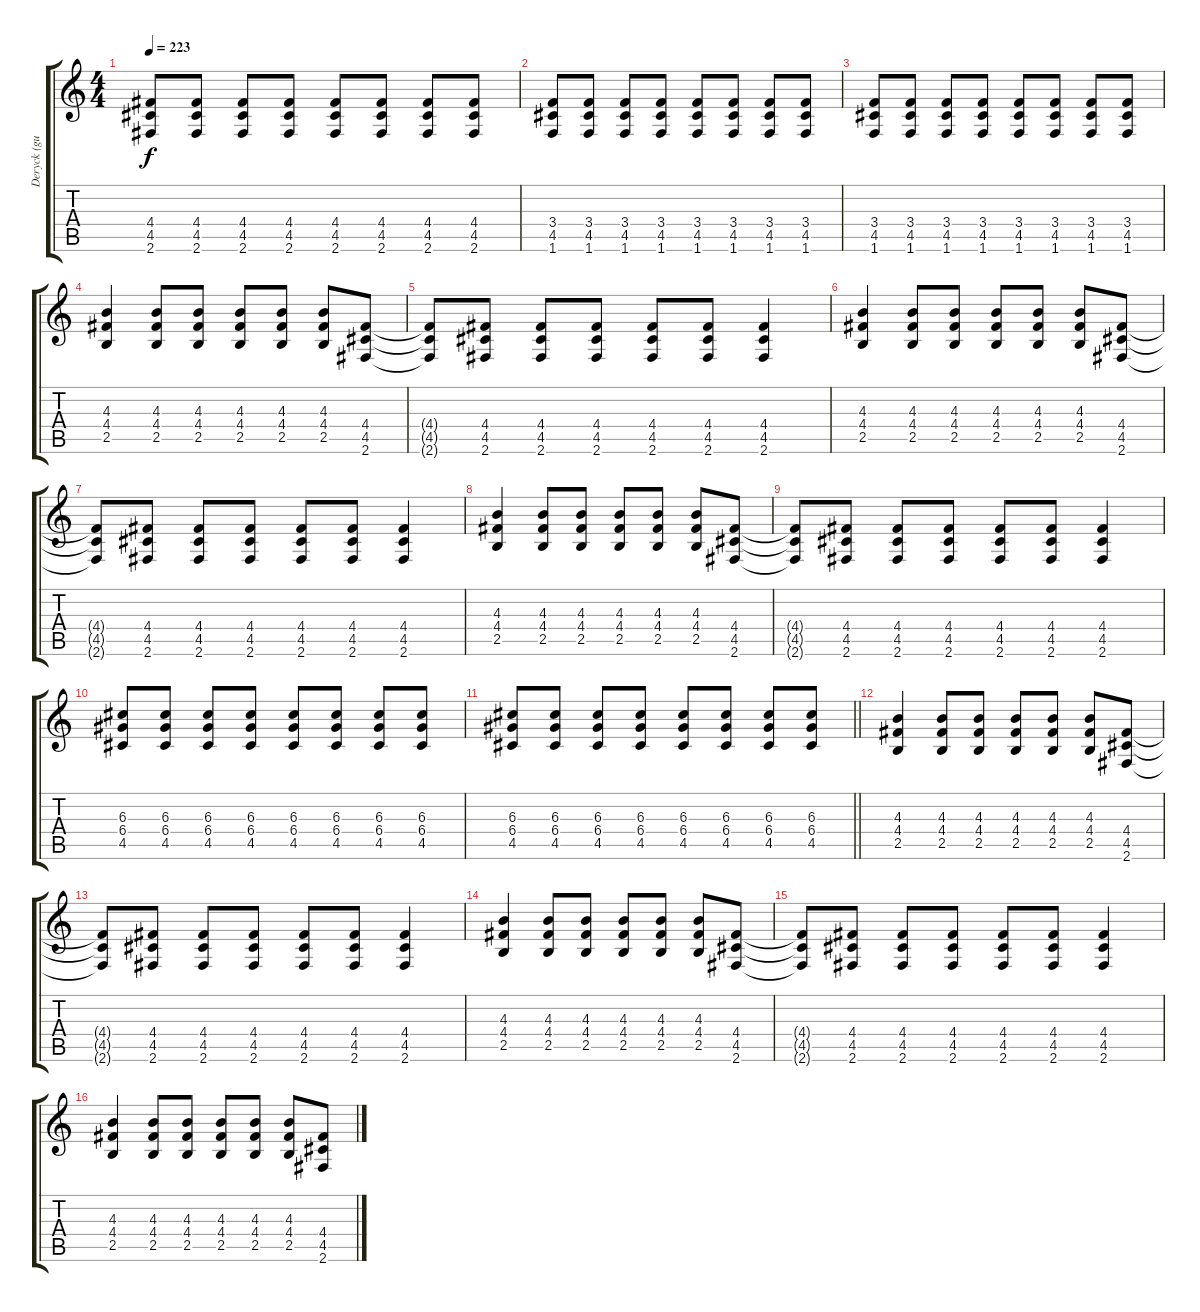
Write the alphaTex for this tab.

\track ("Deryck (guitar 2)" "Deryck (gu") {instrument overdrivenguitar}
\staff {score tabs}
\tuning (E4 B3 G3 D3 A2 E2) {hide}
\ts (4 4)
\tempo 223
\clef g2
\ks c
(4.4 4.5 2.6).8{dy f} (4.4 4.5 2.6).8 (4.4 4.5 2.6).8 (4.4 4.5 2.6).8 (4.4 4.5 2.6).8 (4.4 4.5 2.6).8 (4.4 4.5 2.6).8 (4.4 4.5 2.6).8 |
(3.4 4.5 1.6).8 (3.4 4.5 1.6).8 (3.4 4.5 1.6).8 (3.4 4.5 1.6).8 (3.4 4.5 1.6).8 (3.4 4.5 1.6).8 (3.4 4.5 1.6).8 (3.4 4.5 1.6).8 |
(3.4 4.5 1.6).8 (3.4 4.5 1.6).8 (3.4 4.5 1.6).8 (3.4 4.5 1.6).8 (3.4 4.5 1.6).8 (3.4 4.5 1.6).8 (3.4 4.5 1.6).8 (3.4 4.5 1.6).8 |
(4.3 4.4 2.5).4 (4.3 4.4 2.5).8 (4.3 4.4 2.5).8 (4.3 4.4 2.5).8 (4.3 4.4 2.5).8 (4.3 4.4 2.5).8 (4.4 4.5 2.6).8 |
(4.4{t} 4.5{t} 2.6{t}).8 (4.4 4.5 2.6).8 (4.4 4.5 2.6).8 (4.4 4.5 2.6).8 (4.4 4.5 2.6).8 (4.4 4.5 2.6).8 (4.4 4.5 2.6).4 |
(4.3 4.4 2.5).4 (4.3 4.4 2.5).8 (4.3 4.4 2.5).8 (4.3 4.4 2.5).8 (4.3 4.4 2.5).8 (4.3 4.4 2.5).8 (4.4 4.5 2.6).8 |
(4.4{t} 4.5{t} 2.6{t}).8 (4.4 4.5 2.6).8 (4.4 4.5 2.6).8 (4.4 4.5 2.6).8 (4.4 4.5 2.6).8 (4.4 4.5 2.6).8 (4.4 4.5 2.6).4 |
(4.3 4.4 2.5).4 (4.3 4.4 2.5).8 (4.3 4.4 2.5).8 (4.3 4.4 2.5).8 (4.3 4.4 2.5).8 (4.3 4.4 2.5).8 (4.4 4.5 2.6).8 |
(4.4{t} 4.5{t} 2.6{t}).8 (4.4 4.5 2.6).8 (4.4 4.5 2.6).8 (4.4 4.5 2.6).8 (4.4 4.5 2.6).8 (4.4 4.5 2.6).8 (4.4 4.5 2.6).4 |
(6.3 6.4 4.5).8 (6.3 6.4 4.5).8 (6.3 6.4 4.5).8 (6.3 6.4 4.5).8 (6.3 6.4 4.5).8 (6.3 6.4 4.5).8 (6.3 6.4 4.5).8 (6.3 6.4 4.5).8 |
\barLineRight lightlight
(6.3 6.4 4.5).8 (6.3 6.4 4.5).8 (6.3 6.4 4.5).8 (6.3 6.4 4.5).8 (6.3 6.4 4.5).8 (6.3 6.4 4.5).8 (6.3 6.4 4.5).8 (6.3 6.4 4.5).8 |
(4.3 4.4 2.5).4 (4.3 4.4 2.5).8 (4.3 4.4 2.5).8 (4.3 4.4 2.5).8 (4.3 4.4 2.5).8 (4.3 4.4 2.5).8 (4.4 4.5 2.6).8 |
(4.4{t} 4.5{t} 2.6{t}).8 (4.4 4.5 2.6).8 (4.4 4.5 2.6).8 (4.4 4.5 2.6).8 (4.4 4.5 2.6).8 (4.4 4.5 2.6).8 (4.4 4.5 2.6).4 |
(4.3 4.4 2.5).4 (4.3 4.4 2.5).8 (4.3 4.4 2.5).8 (4.3 4.4 2.5).8 (4.3 4.4 2.5).8 (4.3 4.4 2.5).8 (4.4 4.5 2.6).8 |
(4.4{t} 4.5{t} 2.6{t}).8 (4.4 4.5 2.6).8 (4.4 4.5 2.6).8 (4.4 4.5 2.6).8 (4.4 4.5 2.6).8 (4.4 4.5 2.6).8 (4.4 4.5 2.6).4 |
(4.3 4.4 2.5).4 (4.3 4.4 2.5).8 (4.3 4.4 2.5).8 (4.3 4.4 2.5).8 (4.3 4.4 2.5).8 (4.3 4.4 2.5).8 (4.4 4.5 2.6).8
